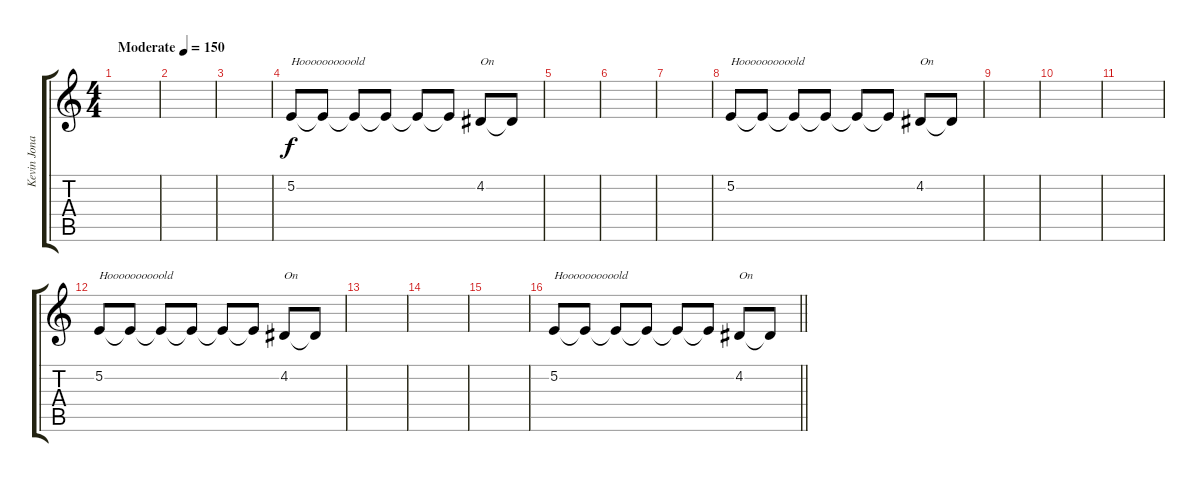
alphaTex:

\track ("Kevin Jonas (Vocals)" "Kevin Jona") {instrument tenorsax}
\staff {score tabs}
\tuning (E4 B3 G3 D3 A2 E2) {hide}
\ts (4 4)
\tempo (150 "Moderate")
\clef g2
\ks c
|
|
|
5.2.8{txt "Hoooooooooold"} 5.2{t}.8 5.2{t}.8 5.2{t}.8 5.2{t}.8 5.2{t}.8 4.2.8{txt "On"} 4.2{t}.8 |
|
|
|
5.2.8{txt "Hoooooooooold"} 5.2{t}.8 5.2{t}.8 5.2{t}.8 5.2{t}.8 5.2{t}.8 4.2.8{txt "On"} 4.2{t}.8 |
|
|
|
5.2.8{txt "Hoooooooooold"} 5.2{t}.8 5.2{t}.8 5.2{t}.8 5.2{t}.8 5.2{t}.8 4.2.8{txt "On"} 4.2{t}.8 |
|
|
|
\barLineRight lightlight
5.2.8{txt "Hoooooooooold"} 5.2{t}.8 5.2{t}.8 5.2{t}.8 5.2{t}.8 5.2{t}.8 4.2.8{txt "On"} 4.2{t}.8
